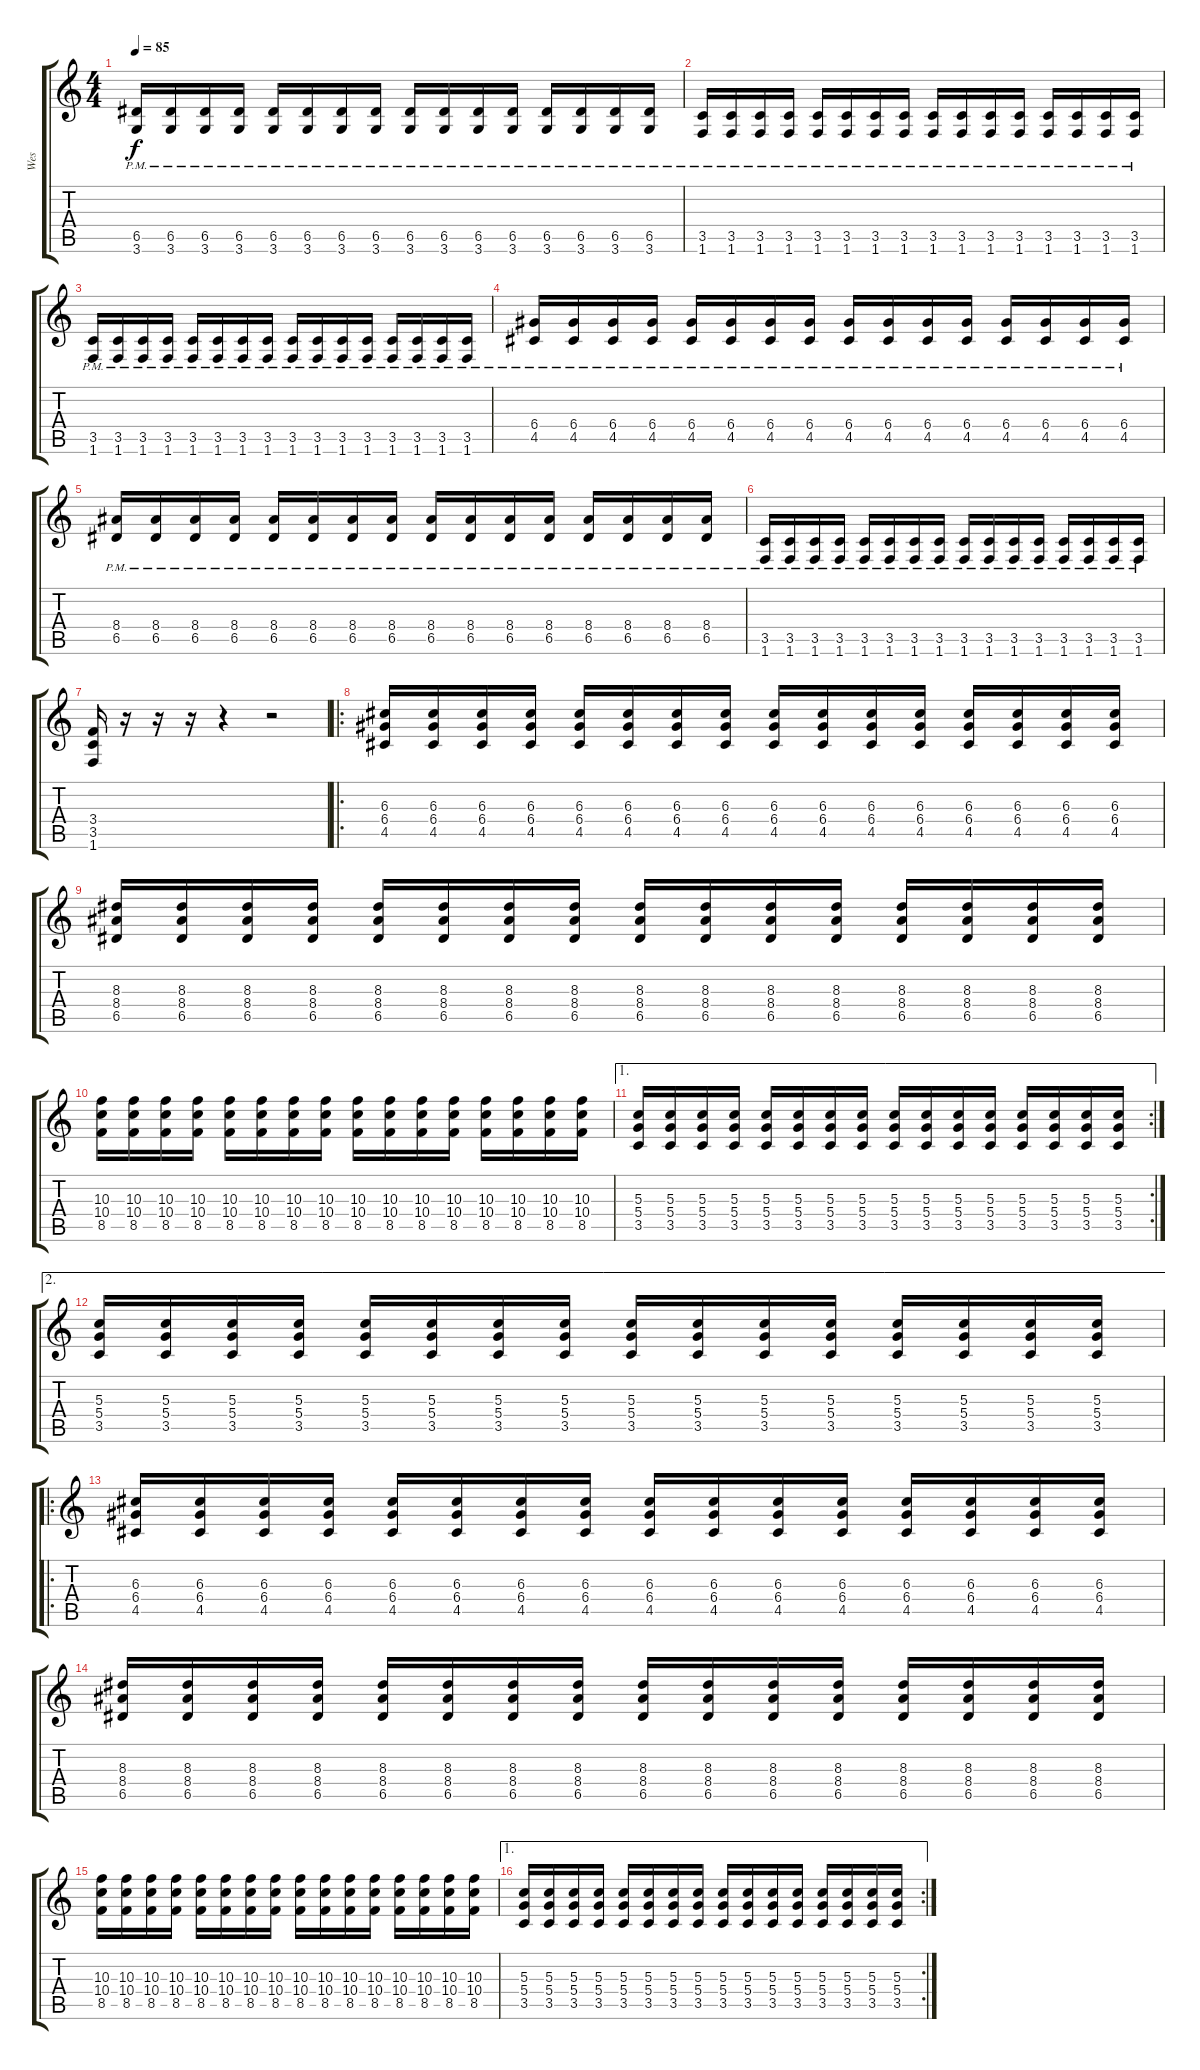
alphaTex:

\track ("Wes" "Wes") {instrument distortionguitar}
\staff {score tabs}
\tuning (E4 B3 G3 D3 A2 E2) {hide}
\ts (4 4)
\tempo 85
\clef g2
\ks c
(6.5{pm} 3.6{pm}).16{dy f} (6.5{pm} 3.6{pm}).16 (6.5{pm} 3.6{pm}).16 (6.5{pm} 3.6{pm}).16 (6.5{pm} 3.6{pm}).16 (6.5{pm} 3.6{pm}).16 (6.5{pm} 3.6{pm}).16 (6.5{pm} 3.6{pm}).16 (6.5{pm} 3.6{pm}).16 (6.5{pm} 3.6{pm}).16 (6.5{pm} 3.6{pm}).16 (6.5{pm} 3.6{pm}).16 (6.5{pm} 3.6{pm}).16 (6.5{pm} 3.6{pm}).16 (6.5{pm} 3.6{pm}).16 (6.5{pm} 3.6{pm}).16 |
(3.5{pm} 1.6{pm}).16 (3.5{pm} 1.6{pm}).16 (3.5{pm} 1.6{pm}).16 (3.5{pm} 1.6{pm}).16 (3.5{pm} 1.6{pm}).16 (3.5{pm} 1.6{pm}).16 (3.5{pm} 1.6{pm}).16 (3.5{pm} 1.6{pm}).16 (3.5{pm} 1.6{pm}).16 (3.5{pm} 1.6{pm}).16 (3.5{pm} 1.6{pm}).16 (3.5{pm} 1.6{pm}).16 (3.5{pm} 1.6{pm}).16 (3.5{pm} 1.6{pm}).16 (3.5{pm} 1.6{pm}).16 (3.5{pm} 1.6{pm}).16 |
(3.5{pm} 1.6{pm}).16 (3.5{pm} 1.6{pm}).16 (3.5{pm} 1.6{pm}).16 (3.5{pm} 1.6{pm}).16 (3.5{pm} 1.6{pm}).16 (3.5{pm} 1.6{pm}).16 (3.5{pm} 1.6{pm}).16 (3.5{pm} 1.6{pm}).16 (3.5{pm} 1.6{pm}).16 (3.5{pm} 1.6{pm}).16 (3.5{pm} 1.6{pm}).16 (3.5{pm} 1.6{pm}).16 (3.5{pm} 1.6{pm}).16 (3.5{pm} 1.6{pm}).16 (3.5{pm} 1.6{pm}).16 (3.5{pm} 1.6{pm}).16 |
(6.4{pm} 4.5{pm}).16 (6.4{pm} 4.5{pm}).16 (6.4{pm} 4.5{pm}).16 (6.4{pm} 4.5{pm}).16 (6.4{pm} 4.5{pm}).16 (6.4{pm} 4.5{pm}).16 (6.4{pm} 4.5{pm}).16 (6.4{pm} 4.5{pm}).16 (6.4{pm} 4.5{pm}).16 (6.4{pm} 4.5{pm}).16 (6.4{pm} 4.5{pm}).16 (6.4{pm} 4.5{pm}).16 (6.4{pm} 4.5{pm}).16 (6.4{pm} 4.5{pm}).16 (6.4{pm} 4.5{pm}).16 (6.4{pm} 4.5{pm}).16 |
(8.4{pm} 6.5{pm}).16 (8.4{pm} 6.5{pm}).16 (8.4{pm} 6.5{pm}).16 (8.4{pm} 6.5{pm}).16 (8.4{pm} 6.5{pm}).16 (8.4{pm} 6.5{pm}).16 (8.4{pm} 6.5{pm}).16 (8.4{pm} 6.5{pm}).16 (8.4{pm} 6.5{pm}).16 (8.4{pm} 6.5{pm}).16 (8.4{pm} 6.5{pm}).16 (8.4{pm} 6.5{pm}).16 (8.4{pm} 6.5{pm}).16 (8.4{pm} 6.5{pm}).16 (8.4{pm} 6.5{pm}).16 (8.4{pm} 6.5{pm}).16 |
(3.5{pm} 1.6{pm}).16 (3.5{pm} 1.6{pm}).16 (3.5{pm} 1.6{pm}).16 (3.5{pm} 1.6{pm}).16 (3.5{pm} 1.6{pm}).16 (3.5{pm} 1.6{pm}).16 (3.5{pm} 1.6{pm}).16 (3.5{pm} 1.6{pm}).16 (3.5{pm} 1.6{pm}).16 (3.5{pm} 1.6{pm}).16 (3.5{pm} 1.6{pm}).16 (3.5{pm} 1.6{pm}).16 (3.5{pm} 1.6{pm}).16 (3.5{pm} 1.6{pm}).16 (3.5{pm} 1.6{pm}).16 (3.5{pm} 1.6{pm}).16 |
(3.4 3.5 1.6).16{instrument distortionguitar} r.16 r.16 r.16 r.4 r.2 |
\ro
(6.3 6.4 4.5).16 (6.3 6.4 4.5).16 (6.3 6.4 4.5).16 (6.3 6.4 4.5).16 (6.3 6.4 4.5).16 (6.3 6.4 4.5).16 (6.3 6.4 4.5).16 (6.3 6.4 4.5).16 (6.3 6.4 4.5).16 (6.3 6.4 4.5).16 (6.3 6.4 4.5).16 (6.3 6.4 4.5).16 (6.3 6.4 4.5).16 (6.3 6.4 4.5).16 (6.3 6.4 4.5).16 (6.3 6.4 4.5).16 |
(8.3 8.4 6.5).16 (8.3 8.4 6.5).16 (8.3 8.4 6.5).16 (8.3 8.4 6.5).16 (8.3 8.4 6.5).16 (8.3 8.4 6.5).16 (8.3 8.4 6.5).16 (8.3 8.4 6.5).16 (8.3 8.4 6.5).16 (8.3 8.4 6.5).16 (8.3 8.4 6.5).16 (8.3 8.4 6.5).16 (8.3 8.4 6.5).16 (8.3 8.4 6.5).16 (8.3 8.4 6.5).16 (8.3 8.4 6.5).16 |
(10.3 10.4 8.5).16 (10.3 10.4 8.5).16 (10.3 10.4 8.5).16 (10.3 10.4 8.5).16 (10.3 10.4 8.5).16 (10.3 10.4 8.5).16 (10.3 10.4 8.5).16 (10.3 10.4 8.5).16 (10.3 10.4 8.5).16 (10.3 10.4 8.5).16 (10.3 10.4 8.5).16 (10.3 10.4 8.5).16 (10.3 10.4 8.5).16 (10.3 10.4 8.5).16 (10.3 10.4 8.5).16 (10.3 10.4 8.5).16 |
\ae 1
\rc 2
(5.3 5.4 3.5).16 (5.3 5.4 3.5).16 (5.3 5.4 3.5).16 (5.3 5.4 3.5).16 (5.3 5.4 3.5).16 (5.3 5.4 3.5).16 (5.3 5.4 3.5).16 (5.3 5.4 3.5).16 (5.3 5.4 3.5).16 (5.3 5.4 3.5).16 (5.3 5.4 3.5).16 (5.3 5.4 3.5).16 (5.3 5.4 3.5).16 (5.3 5.4 3.5).16 (5.3 5.4 3.5).16 (5.3 5.4 3.5).16 |
\ae 2
(5.3 5.4 3.5).16 (5.3 5.4 3.5).16 (5.3 5.4 3.5).16 (5.3 5.4 3.5).16 (5.3 5.4 3.5).16 (5.3 5.4 3.5).16 (5.3 5.4 3.5).16 (5.3 5.4 3.5).16 (5.3 5.4 3.5).16 (5.3 5.4 3.5).16 (5.3 5.4 3.5).16 (5.3 5.4 3.5).16 (5.3 5.4 3.5).16 (5.3 5.4 3.5).16 (5.3 5.4 3.5).16 (5.3 5.4 3.5).16 |
\ro
(6.3 6.4 4.5).16 (6.3 6.4 4.5).16 (6.3 6.4 4.5).16 (6.3 6.4 4.5).16 (6.3 6.4 4.5).16 (6.3 6.4 4.5).16 (6.3 6.4 4.5).16 (6.3 6.4 4.5).16 (6.3 6.4 4.5).16 (6.3 6.4 4.5).16 (6.3 6.4 4.5).16 (6.3 6.4 4.5).16 (6.3 6.4 4.5).16 (6.3 6.4 4.5).16 (6.3 6.4 4.5).16 (6.3 6.4 4.5).16 |
(8.3 8.4 6.5).16 (8.3 8.4 6.5).16 (8.3 8.4 6.5).16 (8.3 8.4 6.5).16 (8.3 8.4 6.5).16 (8.3 8.4 6.5).16 (8.3 8.4 6.5).16 (8.3 8.4 6.5).16 (8.3 8.4 6.5).16 (8.3 8.4 6.5).16 (8.3 8.4 6.5).16 (8.3 8.4 6.5).16 (8.3 8.4 6.5).16 (8.3 8.4 6.5).16 (8.3 8.4 6.5).16 (8.3 8.4 6.5).16 |
(10.3 10.4 8.5).16 (10.3 10.4 8.5).16 (10.3 10.4 8.5).16 (10.3 10.4 8.5).16 (10.3 10.4 8.5).16 (10.3 10.4 8.5).16 (10.3 10.4 8.5).16 (10.3 10.4 8.5).16 (10.3 10.4 8.5).16 (10.3 10.4 8.5).16 (10.3 10.4 8.5).16 (10.3 10.4 8.5).16 (10.3 10.4 8.5).16 (10.3 10.4 8.5).16 (10.3 10.4 8.5).16 (10.3 10.4 8.5).16 |
\ae 1
\rc 2
(5.3 5.4 3.5).16 (5.3 5.4 3.5).16 (5.3 5.4 3.5).16 (5.3 5.4 3.5).16 (5.3 5.4 3.5).16 (5.3 5.4 3.5).16 (5.3 5.4 3.5).16 (5.3 5.4 3.5).16 (5.3 5.4 3.5).16 (5.3 5.4 3.5).16 (5.3 5.4 3.5).16 (5.3 5.4 3.5).16 (5.3 5.4 3.5).16 (5.3 5.4 3.5).16 (5.3 5.4 3.5).16 (5.3 5.4 3.5).16
